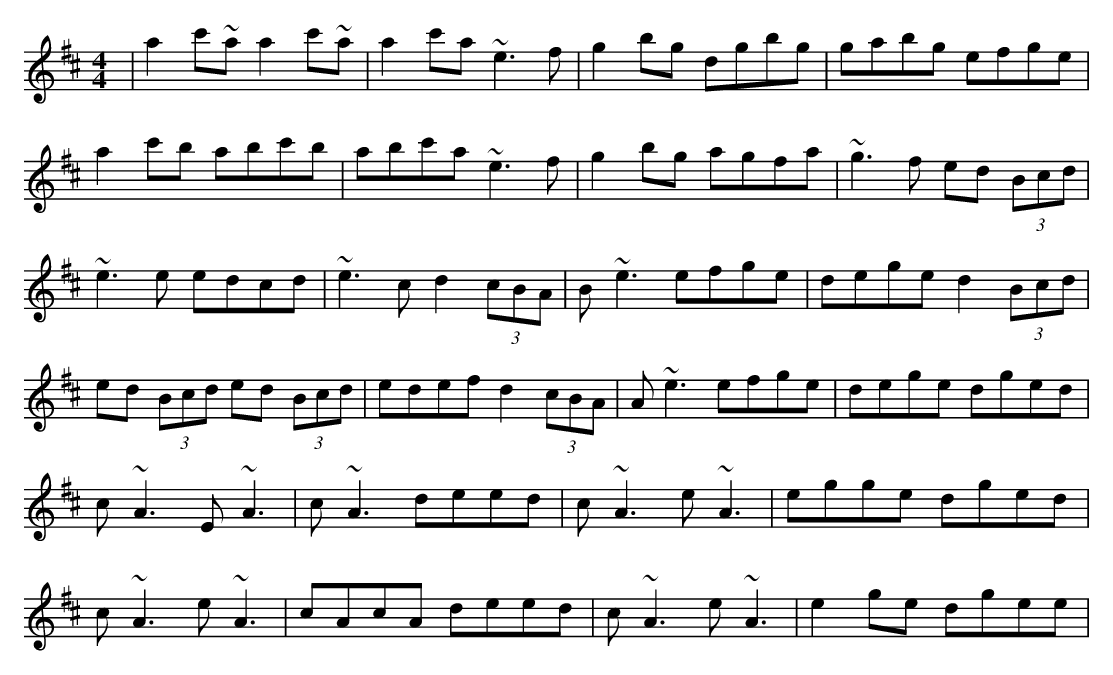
X:1
M:4/4
K:Amix
| a2c'~a a2 c'~a|a2c'a ~e3f|g2bg dgbg|gabg efge|
a2c'b abc'b|abc'a ~e3f|g2bg agfa|~g3f ed (3Bcd|
~e3e edcd| ~e3 c d2 (3cBA| B~e3 efge|dege d2 (3Bcd|
ed (3Bcd ed (3Bcd| edef d2 (3cBA|A ~e3 efge|dege dged|
c~A3 E~A3|c~A3 deed| c~A3 e~A3| egge dged|
c~A3 e~A3| cAcA deed| c~A3 e~A3| e2ge dgee|
